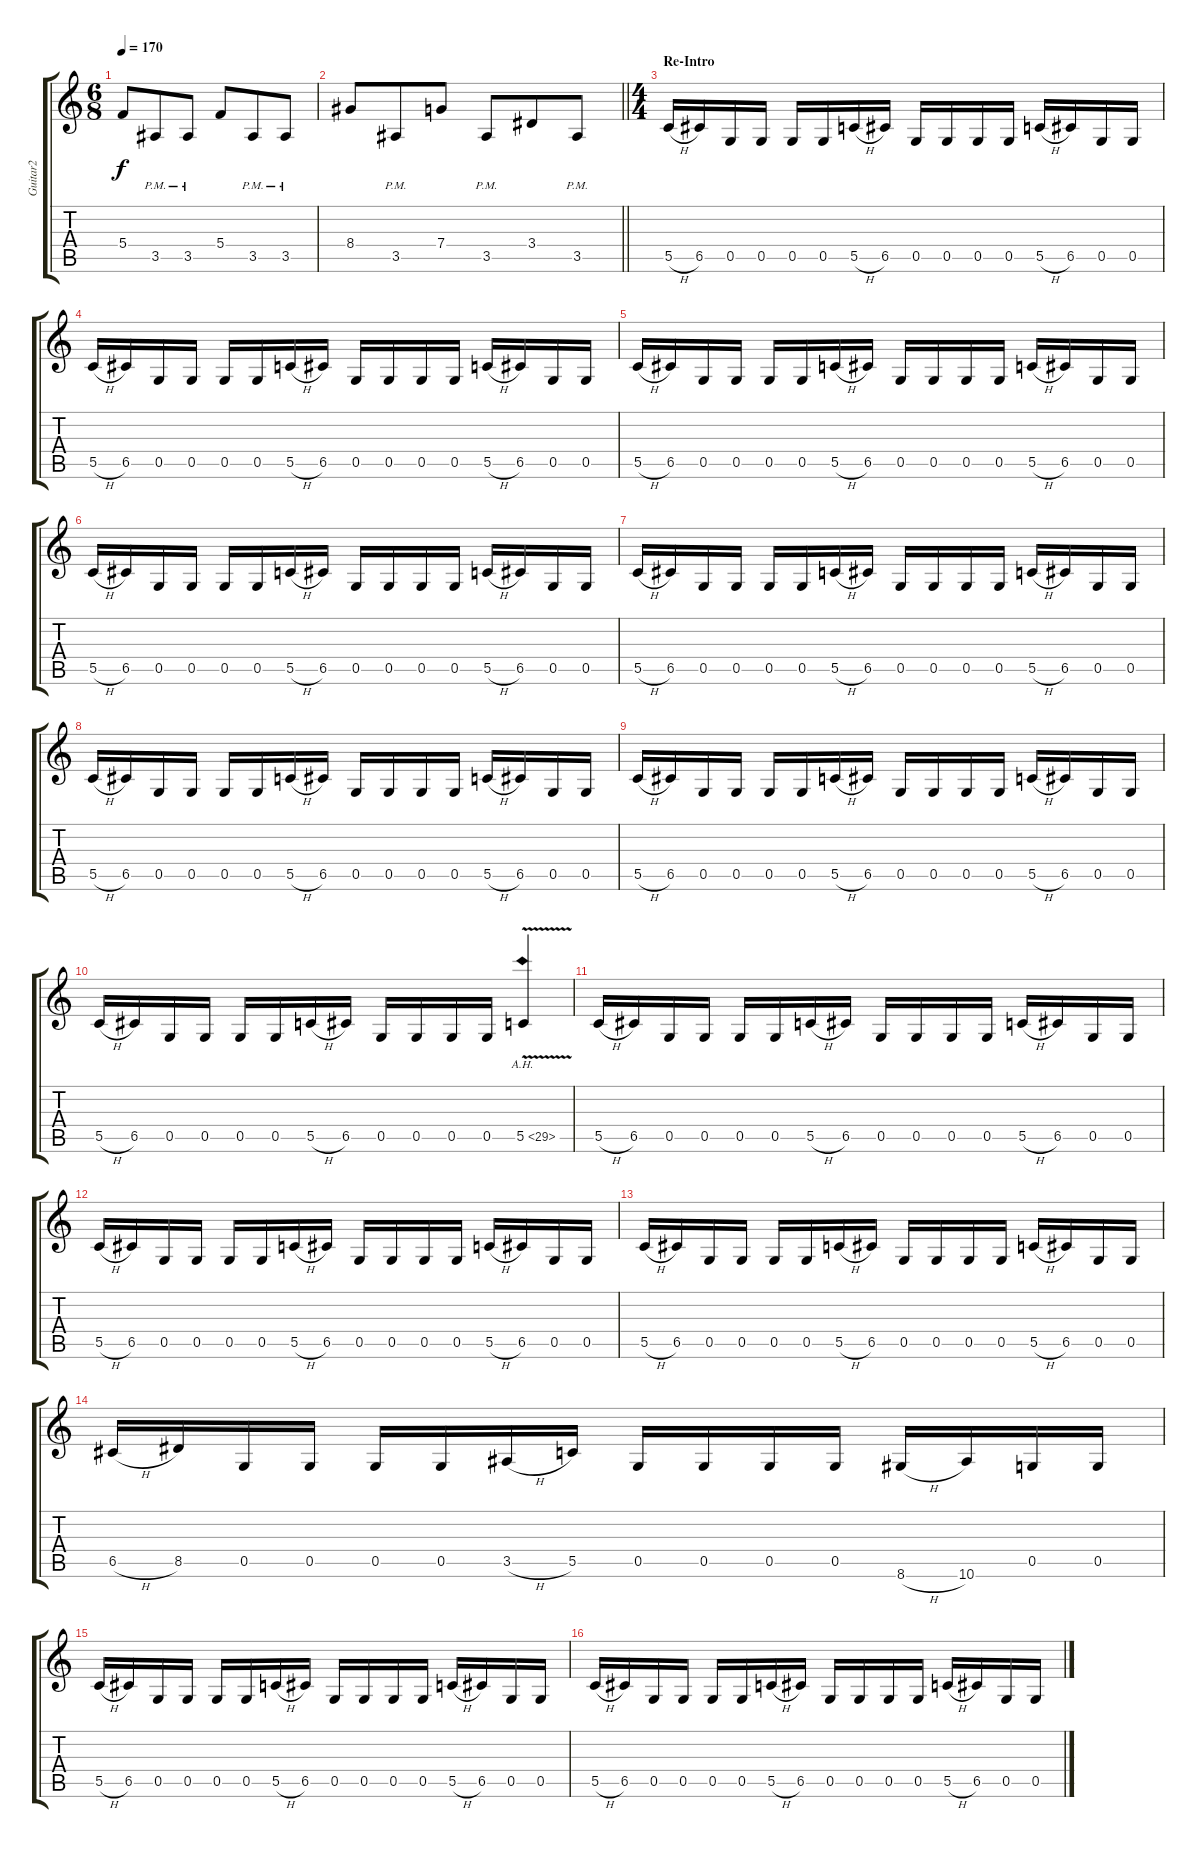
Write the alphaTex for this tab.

\track ("Guitar2" "Guitar2") {instrument distortionguitar}
\staff {score tabs}
\tuning (D4 A3 F3 C3 G2 C2) {hide}
\ts (6 8)
\tempo 170
\clef g2
\ks c
5.4.8{dy f} 3.5{pm}.8 3.5{pm}.8 5.4.8 3.5{pm}.8 3.5{pm}.8 |
\barLineRight lightlight
8.4.8 3.5{pm}.8 7.4.8 3.5{pm}.8 3.4.8 3.5{pm}.8 |
\ts (4 4)
\section ("" "Re-Intro")
5.5{h}.16 6.5.16 0.5.16 0.5.16 0.5.16 0.5.16 5.5{h}.16 6.5.16 0.5.16 0.5.16 0.5.16 0.5.16 5.5{h}.16 6.5.16 0.5.16 0.5.16 |
5.5{h}.16 6.5.16 0.5.16 0.5.16 0.5.16 0.5.16 5.5{h}.16 6.5.16 0.5.16 0.5.16 0.5.16 0.5.16 5.5{h}.16 6.5.16 0.5.16 0.5.16 |
5.5{h}.16 6.5.16 0.5.16 0.5.16 0.5.16 0.5.16 5.5{h}.16 6.5.16 0.5.16 0.5.16 0.5.16 0.5.16 5.5{h}.16 6.5.16 0.5.16 0.5.16 |
5.5{h}.16 6.5.16 0.5.16 0.5.16 0.5.16 0.5.16 5.5{h}.16 6.5.16 0.5.16 0.5.16 0.5.16 0.5.16 5.5{h}.16 6.5.16 0.5.16 0.5.16 |
5.5{h}.16 6.5.16 0.5.16 0.5.16 0.5.16 0.5.16 5.5{h}.16 6.5.16 0.5.16 0.5.16 0.5.16 0.5.16 5.5{h}.16 6.5.16 0.5.16 0.5.16 |
5.5{h}.16 6.5.16 0.5.16 0.5.16 0.5.16 0.5.16 5.5{h}.16 6.5.16 0.5.16 0.5.16 0.5.16 0.5.16 5.5{h}.16 6.5.16 0.5.16 0.5.16 |
5.5{h}.16 6.5.16 0.5.16 0.5.16 0.5.16 0.5.16 5.5{h}.16 6.5.16 0.5.16 0.5.16 0.5.16 0.5.16 5.5{h}.16 6.5.16 0.5.16 0.5.16 |
5.5{h}.16 6.5.16 0.5.16 0.5.16 0.5.16 0.5.16 5.5{h}.16 6.5.16 0.5.16 0.5.16 0.5.16 0.5.16 5.5{ah 24 v}.4 |
5.5{h}.16 6.5.16 0.5.16 0.5.16 0.5.16 0.5.16 5.5{h}.16 6.5.16 0.5.16 0.5.16 0.5.16 0.5.16 5.5{h}.16 6.5.16 0.5.16 0.5.16 |
5.5{h}.16 6.5.16 0.5.16 0.5.16 0.5.16 0.5.16 5.5{h}.16 6.5.16 0.5.16 0.5.16 0.5.16 0.5.16 5.5{h}.16 6.5.16 0.5.16 0.5.16 |
5.5{h}.16 6.5.16 0.5.16 0.5.16 0.5.16 0.5.16 5.5{h}.16 6.5.16 0.5.16 0.5.16 0.5.16 0.5.16 5.5{h}.16 6.5.16 0.5.16 0.5.16 |
6.5{h}.16 8.5.16 0.5.16 0.5.16 0.5.16 0.5.16 3.5{h}.16 5.5.16 0.5.16 0.5.16 0.5.16 0.5.16 8.6{h}.16 10.6.16 0.5.16 0.5.16 |
5.5{h}.16 6.5.16 0.5.16 0.5.16 0.5.16 0.5.16 5.5{h}.16 6.5.16 0.5.16 0.5.16 0.5.16 0.5.16 5.5{h}.16 6.5.16 0.5.16 0.5.16 |
5.5{h}.16 6.5.16 0.5.16 0.5.16 0.5.16 0.5.16 5.5{h}.16 6.5.16 0.5.16 0.5.16 0.5.16 0.5.16 5.5{h}.16 6.5.16 0.5.16 0.5.16
